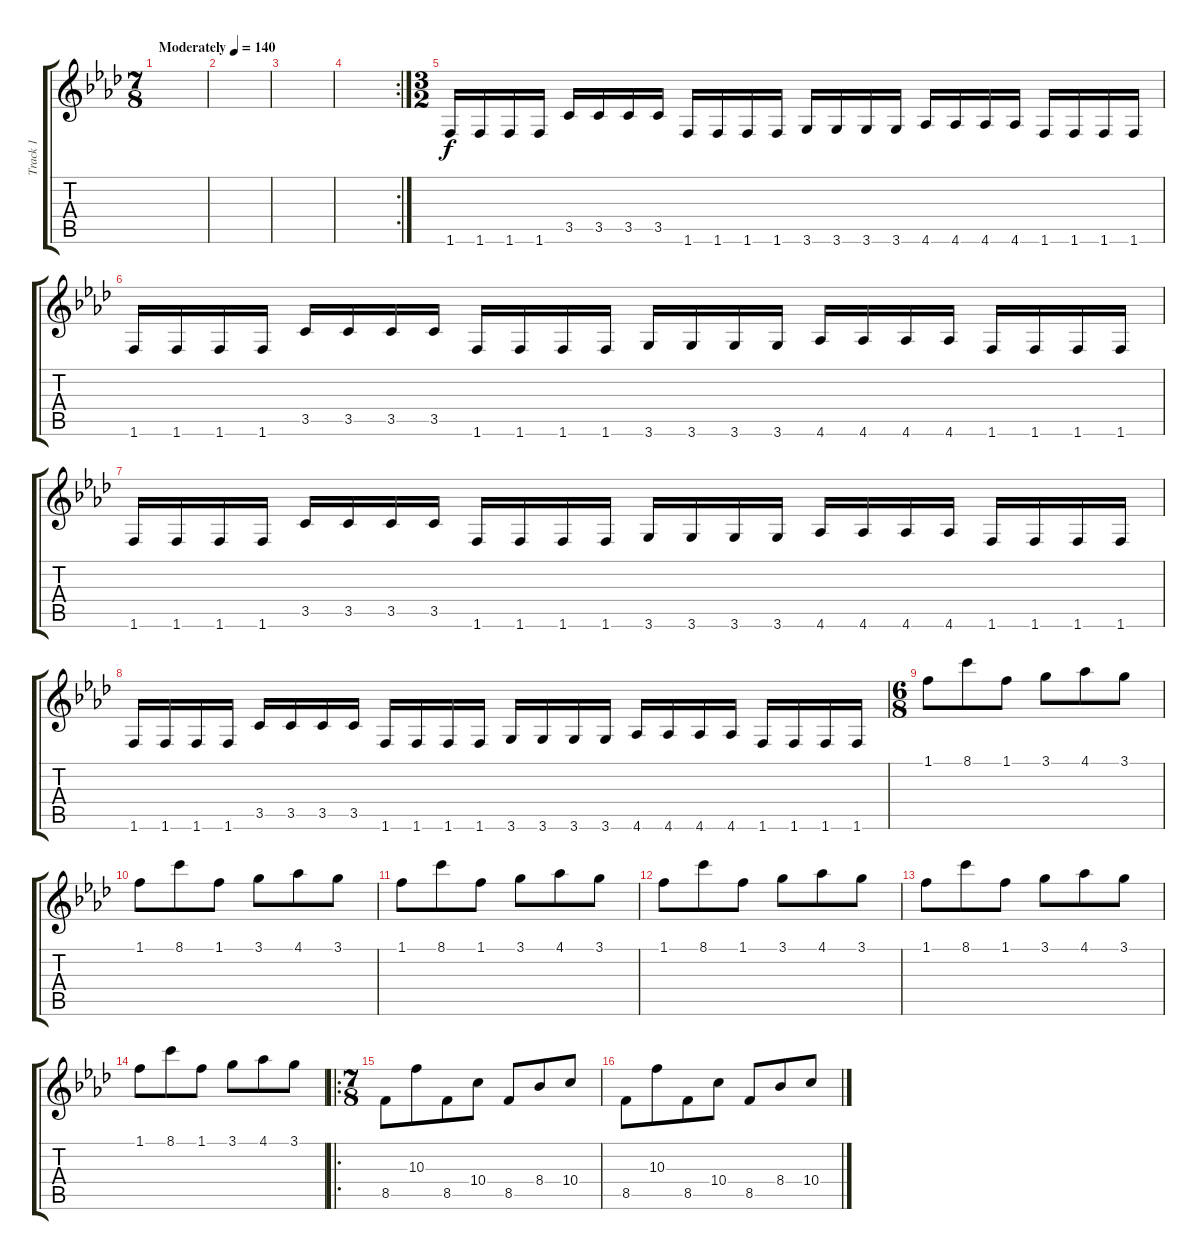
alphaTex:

\track ("Track 1" "Track 1") {instrument distortionguitar}
\staff {score tabs}
\tuning (E4 B3 G3 D3 A2 E2) {hide}
\ts (7 8)
\tempo (140 "Moderately")
\clef g2
\ks fminor
|
|
|
\rc 2
|
\ts (3 2)
1.6.16 1.6.16 1.6.16 1.6.16 3.5.16 3.5.16 3.5.16 3.5.16 1.6.16 1.6.16 1.6.16 1.6.16 3.6.16 3.6.16 3.6.16 3.6.16 4.6.16 4.6.16 4.6.16 4.6.16 1.6.16 1.6.16 1.6.16 1.6.16 |
1.6.16 1.6.16 1.6.16 1.6.16 3.5.16 3.5.16 3.5.16 3.5.16 1.6.16 1.6.16 1.6.16 1.6.16 3.6.16 3.6.16 3.6.16 3.6.16 4.6.16 4.6.16 4.6.16 4.6.16 1.6.16 1.6.16 1.6.16 1.6.16 |
1.6.16 1.6.16 1.6.16 1.6.16 3.5.16 3.5.16 3.5.16 3.5.16 1.6.16 1.6.16 1.6.16 1.6.16 3.6.16 3.6.16 3.6.16 3.6.16 4.6.16 4.6.16 4.6.16 4.6.16 1.6.16 1.6.16 1.6.16 1.6.16 |
1.6.16 1.6.16 1.6.16 1.6.16 3.5.16 3.5.16 3.5.16 3.5.16 1.6.16 1.6.16 1.6.16 1.6.16 3.6.16 3.6.16 3.6.16 3.6.16 4.6.16 4.6.16 4.6.16 4.6.16 1.6.16 1.6.16 1.6.16 1.6.16 |
\ts (6 8)
1.1.8 8.1.8 1.1.8 3.1.8 4.1.8 3.1.8 |
1.1.8 8.1.8 1.1.8 3.1.8 4.1.8 3.1.8 |
1.1.8 8.1.8 1.1.8 3.1.8 4.1.8 3.1.8 |
1.1.8 8.1.8 1.1.8 3.1.8 4.1.8 3.1.8 |
1.1.8 8.1.8 1.1.8 3.1.8 4.1.8 3.1.8 |
1.1.8 8.1.8 1.1.8 3.1.8 4.1.8 3.1.8 |
\ro
\ts (7 8)
8.5.8 10.3.8 8.5.8 10.4.8 8.5.8 8.4.8 10.4.8 |
8.5.8 10.3.8 8.5.8 10.4.8 8.5.8 8.4.8 10.4.8
